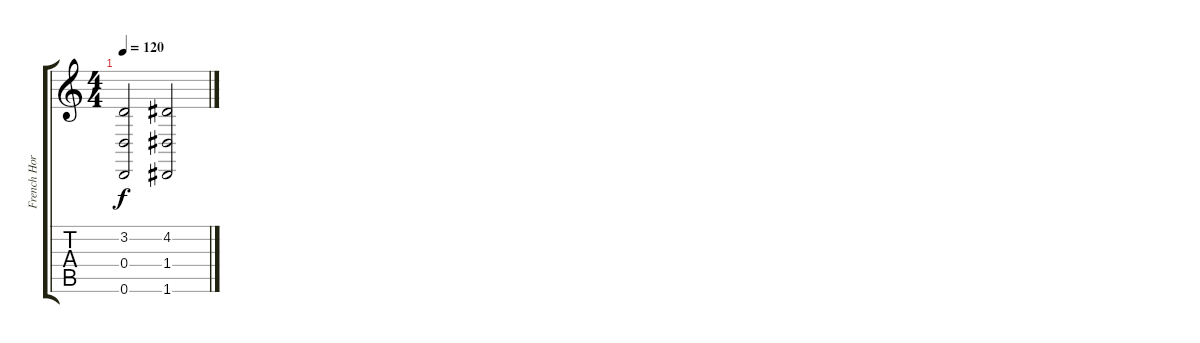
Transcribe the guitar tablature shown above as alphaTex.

\track ("French Horn" "French Hor") {instrument frenchhorn}
\staff {score tabs}
\tuning (E4 B3 G3 D3 A2 D2) {hide}
\ts (4 4)
\tempo 120
\clef g2
\ks c
(3.2{t} 0.4{t} 0.6{t}).2{dy f} (4.2 1.4 1.6).2
